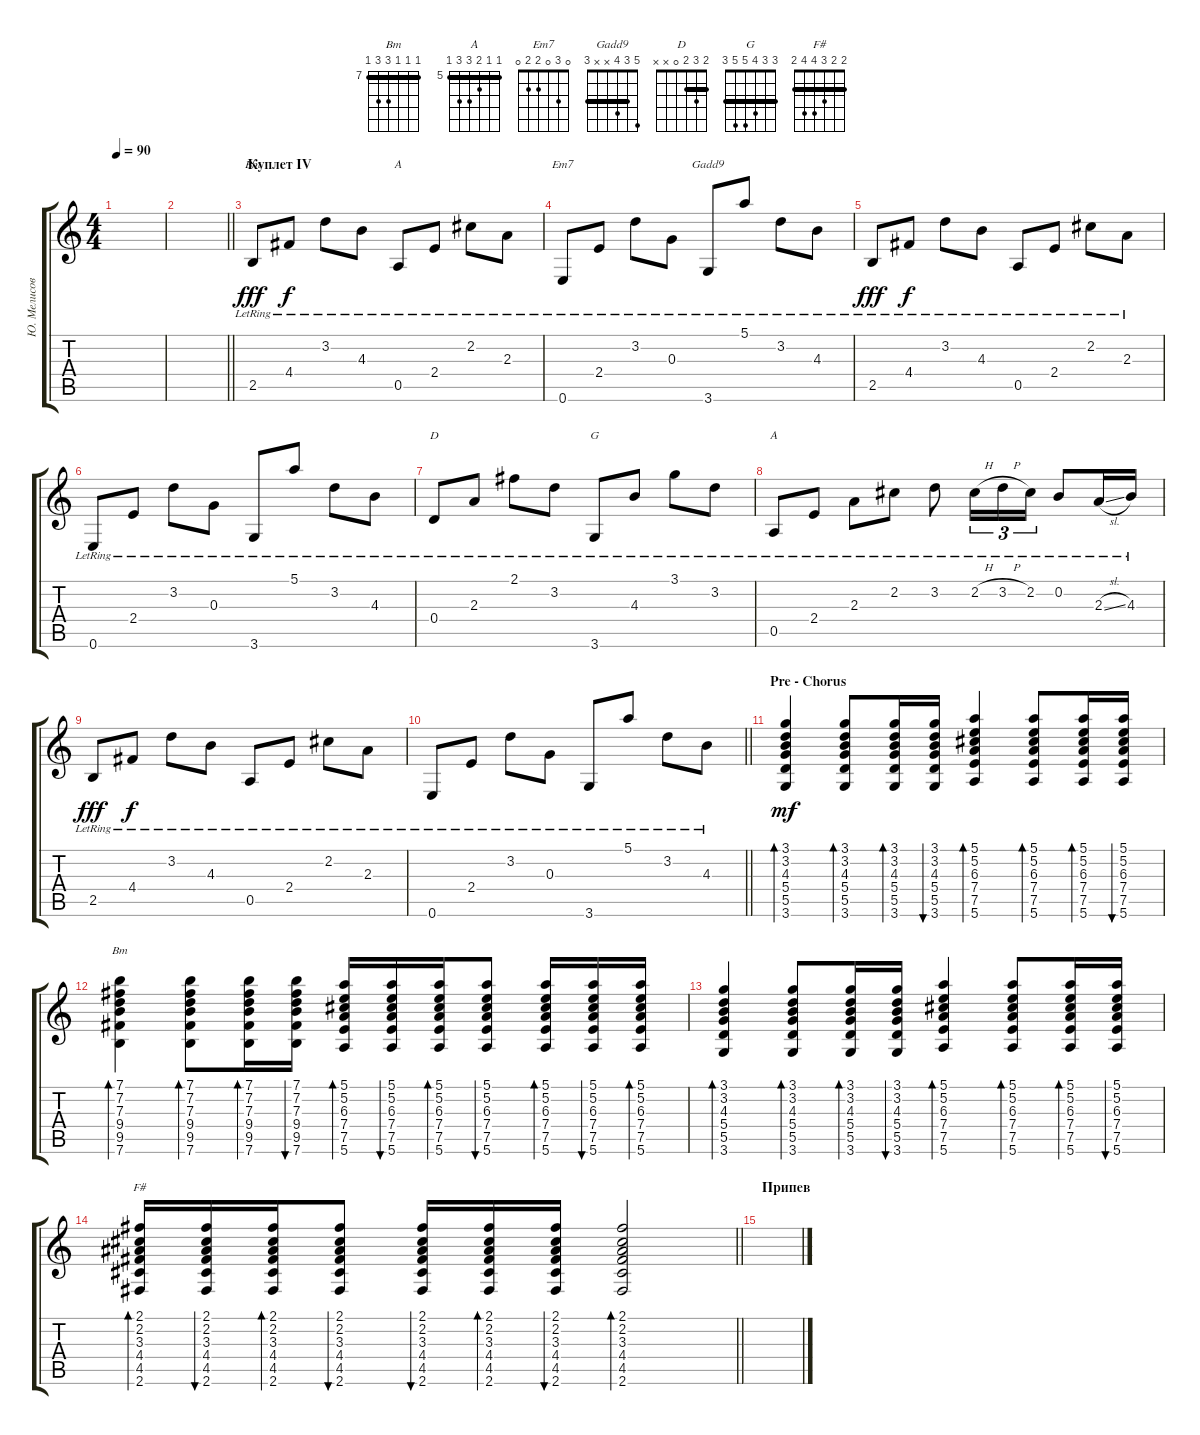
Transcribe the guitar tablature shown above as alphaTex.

\track ("Ю. Мелисов" "Ю. Мелисов") {instrument electricguitarclean}
\staff {score tabs}
\tuning (E4 B3 G3 D3 A2 E2) {hide}
\chord ("Bm" x 3 4 4 2 x)
\chord ("A" 0 2 2 2 0 x)
\chord ("Em7" 0 3 0 2 2 0)
\chord ("Gadd9" 5 3 4 x x 3) {barre 3}
\chord ("D" 2 3 2 0 x x) {barre 2}
\chord ("G" 3 3 4 5 5 3) {barre 3}
\chord ("A" 5 5 6 7 7 5) {firstfret 5 barre 5}
\chord ("Bm" 7 7 7 9 9 7) {firstfret 7 barre 7}
\chord ("F#" 2 2 3 4 4 2) {barre 2}
\ts (4 4)
\tempo 90
\clef g2
\ks c
|
\barLineRight lightlight
|
\section ("" "Куплет IV")
2.5{lr}.8{ch "Bm" dy fff} 4.4{lr}.8{dy f} 3.2{lr}.8 4.3{lr}.8 0.5{lr}.8{ch "A"} 2.4{lr}.8 2.2{lr}.8 2.3{lr}.8 |
0.6{lr}.8{ch "Em7"} 2.4{lr}.8 3.2{lr}.8 0.3{lr}.8 3.6{lr}.8{ch "Gadd9"} 5.1{lr}.8 3.2{lr}.8 4.3{lr}.8 |
2.5{lr}.8{dy fff} 4.4{lr}.8{dy f} 3.2{lr}.8 4.3{lr}.8 0.5{lr}.8 2.4{lr}.8 2.2{lr}.8 2.3{lr}.8 |
0.6{lr}.8 2.4{lr}.8 3.2{lr}.8 0.3{lr}.8 3.6{lr}.8 5.1{lr}.8 3.2{lr}.8 4.3{lr}.8 |
0.4{lr}.8{ch "D"} 2.3{lr}.8 2.1{lr}.8 3.2{lr}.8 3.6{lr}.8{ch "G"} 4.3{lr}.8 3.1{lr}.8 3.2{lr}.8 |
0.5{lr}.8{ch "A"} 2.4{lr}.8 2.3{lr}.8 2.2{lr}.8 3.2{lr}.8 2.2{h lr}.16{tu (3 2)} 3.2{h lr}.16{tu (3 2)} 2.2{lr}.16{tu (3 2)} 0.2{lr}.8 2.3{sl lr}.16 4.3{lr}.16 |
2.5{lr}.8{dy fff} 4.4{lr}.8{dy f} 3.2{lr}.8 4.3{lr}.8 0.5{lr}.8 2.4{lr}.8 2.2{lr}.8 2.3{lr}.8 |
\barLineRight lightlight
0.6{lr}.8 2.4{lr}.8 3.2{lr}.8 0.3{lr}.8 3.6{lr}.8 5.1{lr}.8 3.2{lr}.8 4.3{lr}.8 |
\section ("" "Pre - Chorus")
(3.1 3.2 4.3 5.4 5.5 3.6).4{bd 30 dy mf instrument acousticguitarsteel} (3.1 3.2 4.3 5.4 5.5 3.6).8{bd 30} (3.1 3.2 4.3 5.4 5.5 3.6).16{bd 30} (3.1 3.2 4.3 5.4 5.5 3.6).16{bu 30} (5.1 5.2 6.3 7.4 7.5 5.6).4{bd 30} (5.1 5.2 6.3 7.4 7.5 5.6).8{bd 30} (5.1 5.2 6.3 7.4 7.5 5.6).16{bd 30} (5.1 5.2 6.3 7.4 7.5 5.6).16{bu 30} |
(7.1 7.2 7.3 9.4 9.5 7.6).4{bd 30 ch "Bm"} (7.1 7.2 7.3 9.4 9.5 7.6).8{bd 30} (7.1 7.2 7.3 9.4 9.5 7.6).16{bd 30} (7.1 7.2 7.3 9.4 9.5 7.6).16{bu 30} (5.1 5.2 6.3 7.4 7.5 5.6).16{bd 30} (5.1 5.2 6.3 7.4 7.5 5.6).16{bu 30} (5.1 5.2 6.3 7.4 7.5 5.6).16{bd 30} (5.1 5.2 6.3 7.4 7.5 5.6).8{bu 30} (5.1 5.2 6.3 7.4 7.5 5.6).16{bd 30} (5.1 5.2 6.3 7.4 7.5 5.6).16{bu 30} (5.1 5.2 6.3 7.4 7.5 5.6).16{bd 30} |
(3.1 3.2 4.3 5.4 5.5 3.6).4{bd 30} (3.1 3.2 4.3 5.4 5.5 3.6).8{bd 30} (3.1 3.2 4.3 5.4 5.5 3.6).16{bd 30} (3.1 3.2 4.3 5.4 5.5 3.6).16{bu 30} (5.1 5.2 6.3 7.4 7.5 5.6).4{bd 30} (5.1 5.2 6.3 7.4 7.5 5.6).8{bd 30} (5.1 5.2 6.3 7.4 7.5 5.6).16{bd 30} (5.1 5.2 6.3 7.4 7.5 5.6).16{bu 30} |
\barLineRight lightlight
(2.1 2.2 3.3 4.4 4.5 2.6).16{bd 30 ch "F#"} (2.1 2.2 3.3 4.4 4.5 2.6).16{bu 30} (2.1 2.2 3.3 4.4 4.5 2.6).16{bd 30} (2.1 2.2 3.3 4.4 4.5 2.6).8{bu 30} (2.1 2.2 3.3 4.4 4.5 2.6).16{bu 30} (2.1 2.2 3.3 4.4 4.5 2.6).16{bd 30} (2.1 2.2 3.3 4.4 4.5 2.6).16{bu 30} (2.1 2.2 3.3 4.4 4.5 2.6).2{bd 30} |
\section ("" "Припев")
